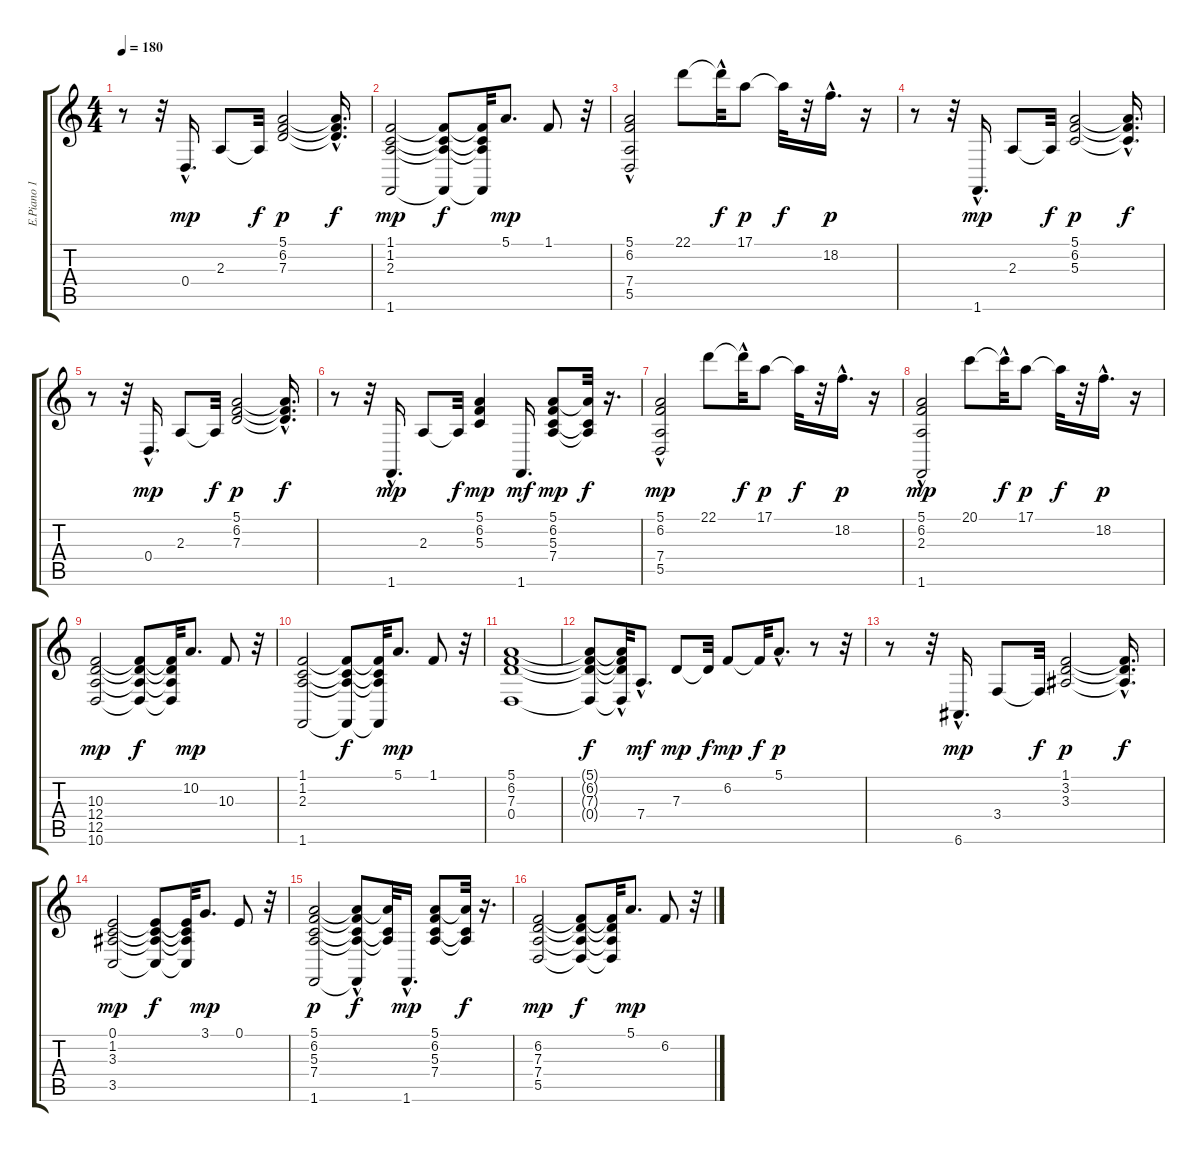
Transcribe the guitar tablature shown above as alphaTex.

\track ("E.Piano 1" "E.Piano 1") {instrument electricpiano1}
\staff {score tabs}
\tuning (E4 B3 G3 D3 A2 E2) {hide}
\ts (4 4)
\tempo 180
\clef g2
\ks c
r.8{dy mp} r.32 0.4{hac}.16{d} 2.3.8 2.3{t}.32{dy f} (5.1 6.2 7.3).2{dy p} (5.1{hac t} 6.2{hac t} 7.3{hac t}).16{d dy f} |
(1.1 1.2 2.3 1.6).2{dy mp} (1.1{t} 1.2{t} 2.3{t} 1.6{t}).8{dy f} (1.1{t} 1.2{t} 2.3{t} 1.6{t}).32 5.1.8{d dy mp} 1.1.8 r.32 |
(5.1{hac} 6.2{hac} 7.4{hac} 5.5{hac}).2 22.1.8 22.1{hac t}.32{dy f} 17.1.8{dy p} 17.1{t}.32{dy f} r.32 18.2{hac}.16{d dy p} r.16 |
r.8 r.32 1.6{hac}.16{d dy mp} 2.3.8 2.3{t}.32{dy f} (5.1 6.2 5.3).2{dy p} (5.1{hac t} 6.2{hac t} 5.3{hac t}).16{d dy f} |
r.8 r.32 0.4{hac}.16{d dy mp} 2.3.8 2.3{t}.32{dy f} (5.1 6.2 7.3).2{dy p} (5.1{hac t} 6.2{hac t} 7.3{hac t}).16{d dy f} |
r.8 r.32 1.6{hac}.16{d dy mp} 2.3.8 2.3{t}.32{dy f} (5.1 6.2 5.3).4{dy mp} 1.6.16{d dy mf} (5.1 6.2 5.3 7.4).8{dy mp} (5.1{t} 5.3{t} 7.4{t}).32{dy f} r.16{d} |
(5.1{hac} 6.2{hac} 7.4{hac} 5.5{hac}).2{dy mp} 22.1.8 22.1{hac t}.32{dy f} 17.1.8{dy p} 17.1{t}.32{dy f} r.32 18.2{hac}.16{d dy p} r.16 |
(5.1{hac} 6.2{hac} 2.3{hac} 1.6{hac}).2{dy mp} 20.1.8 20.1{hac t}.32{dy f} 17.1.8{dy p} 17.1{t}.32{dy f} r.32 18.2{hac}.16{d dy p} r.16 |
(10.3 12.4 12.5 10.6).2{dy mp} (10.3{t} 12.4{t} 12.5{t} 10.6{t}).8{dy f} (10.3{t} 12.4{t} 12.5{t} 10.6{t}).32 10.2.8{d dy mp} 10.3.8 r.32 |
(1.1 1.2 2.3 1.6).2 (1.1{t} 1.2{t} 2.3{t} 1.6{t}).8{dy f} (1.1{t} 1.2{t} 2.3{t} 1.6{t}).32 5.1.8{d dy mp} 1.1.8 r.32 |
(5.1 6.2 7.3 0.4).1 |
(5.1{t} 6.2{t} 7.3{t} 0.4{t}).8{dy f} (5.1{t} 6.2{t} 7.3{hac t} 0.4{hac t}).32 7.4{hac}.8{d dy mf} 7.3.8{dy mp} 7.3{t}.32{dy f} 6.2.8{dy mp} 6.2{t}.32{dy f} 5.1{hac}.8{d dy p} r.8 r.32 |
r.8 r.32 6.6{hac}.16{d dy mp} 3.4.8 3.4{t}.32{dy f} (1.1 3.2 3.3).2{dy p} (1.1{hac t} 3.2{hac t} 3.3{hac t}).16{d dy f} |
(0.1 1.2 3.3 3.5).2{dy mp} (0.1{t} 1.2{t} 3.3{t} 3.5{t}).8{dy f} (0.1{t} 1.2{t} 3.3{t} 3.5{t}).32 3.1.8{d dy mp} 0.1.8 r.32 |
(5.1 6.2 5.3 7.4 1.6).2{dy p} (5.1{t} 6.2{t} 5.3{t} 7.4{t} 1.6{hac t}).8{dy f} (5.1{t} 5.3{t} 7.4{t}).32 1.6{hac}.16{d dy mp} (5.1 6.2 5.3 7.4).8 (5.1{t} 5.3{t} 7.4{t}).32{dy f} r.16{d} |
(6.2 7.3 7.4 5.5).2{dy mp} (6.2{t} 7.3{t} 7.4{t} 5.5{t}).8{dy f} (6.2{t} 7.3{t} 7.4{t} 5.5{t}).32 5.1.8{d dy mp} 6.2.8 r.32
